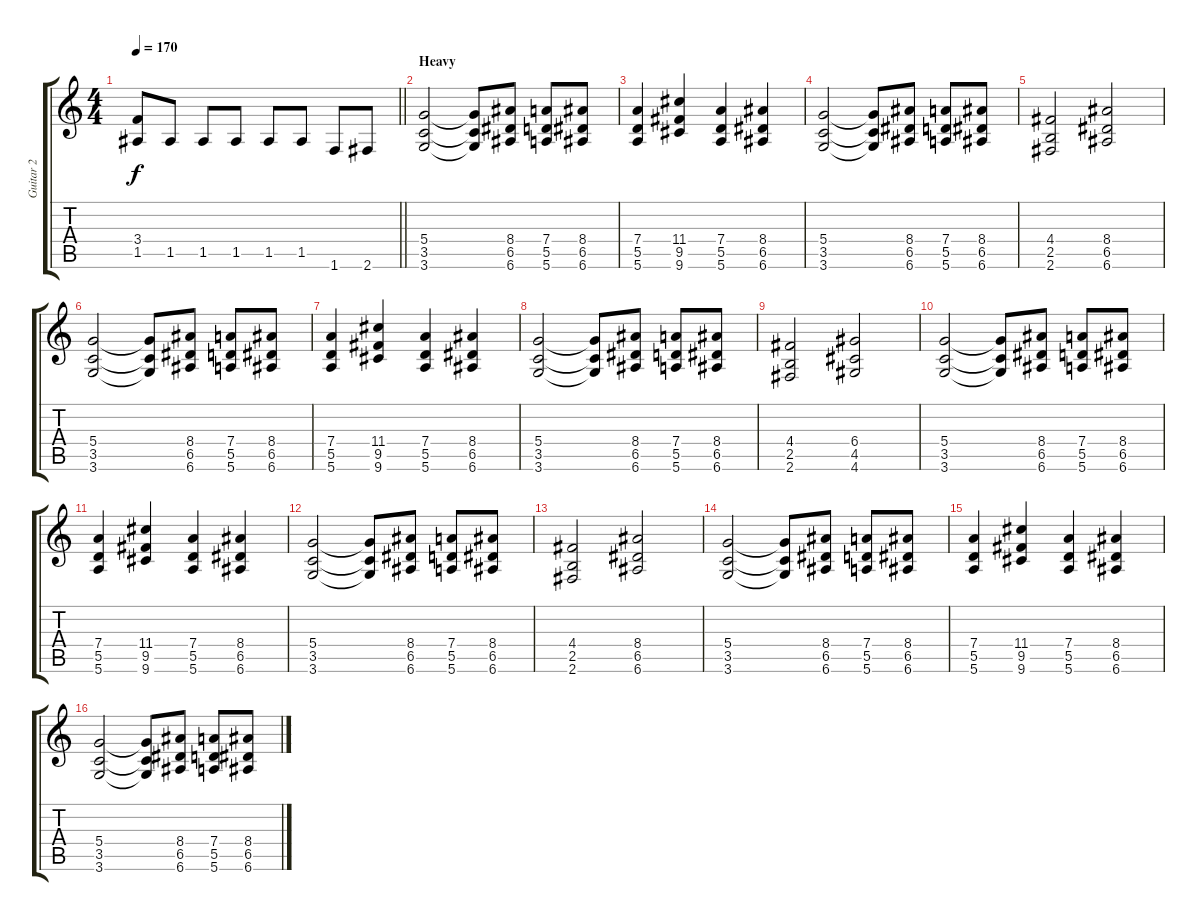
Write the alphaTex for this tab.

\track ("Guitar 2" "Guitar 2") {instrument distortionguitar}
\staff {score tabs}
\tuning (E4 B3 G3 D3 A2 E2) {hide}
\ts (4 4)
\tempo 170
\clef g2
\barLineRight lightlight
\ks c
(3.4 1.5).8{dy f} 1.5.8 1.5.8 1.5.8 1.5.8 1.5.8 1.6.8 2.6.8 |
\section ("" "Heavy")
(5.4 3.5 3.6).2 (5.4{t} 3.5{t} 3.6{t}).8 (8.4 6.5 6.6).8 (7.4 5.5 5.6).8 (8.4 6.5 6.6).8 |
(7.4 5.5 5.6).4 (11.4 9.5 9.6).4 (7.4 5.5 5.6).4 (8.4 6.5 6.6).4 |
(5.4 3.5 3.6).2 (5.4{t} 3.5{t} 3.6{t}).8 (8.4 6.5 6.6).8 (7.4 5.5 5.6).8 (8.4 6.5 6.6).8 |
(4.4 2.5 2.6).2 (8.4 6.5 6.6).2 |
(5.4 3.5 3.6).2 (5.4{t} 3.5{t} 3.6{t}).8 (8.4 6.5 6.6).8 (7.4 5.5 5.6).8 (8.4 6.5 6.6).8 |
(7.4 5.5 5.6).4 (11.4 9.5 9.6).4 (7.4 5.5 5.6).4 (8.4 6.5 6.6).4 |
(5.4 3.5 3.6).2 (5.4{t} 3.5{t} 3.6{t}).8 (8.4 6.5 6.6).8 (7.4 5.5 5.6).8 (8.4 6.5 6.6).8 |
(4.4 2.5 2.6).2 (6.4 4.5 4.6).2 |
(5.4 3.5 3.6).2 (5.4{t} 3.5{t} 3.6{t}).8 (8.4 6.5 6.6).8 (7.4 5.5 5.6).8 (8.4 6.5 6.6).8 |
(7.4 5.5 5.6).4 (11.4 9.5 9.6).4 (7.4 5.5 5.6).4 (8.4 6.5 6.6).4 |
(5.4 3.5 3.6).2 (5.4{t} 3.5{t} 3.6{t}).8 (8.4 6.5 6.6).8 (7.4 5.5 5.6).8 (8.4 6.5 6.6).8 |
(4.4 2.5 2.6).2 (8.4 6.5 6.6).2 |
(5.4 3.5 3.6).2 (5.4{t} 3.5{t} 3.6{t}).8 (8.4 6.5 6.6).8 (7.4 5.5 5.6).8 (8.4 6.5 6.6).8 |
(7.4 5.5 5.6).4 (11.4 9.5 9.6).4 (7.4 5.5 5.6).4 (8.4 6.5 6.6).4 |
(5.4 3.5 3.6).2 (5.4{t} 3.5{t} 3.6{t}).8 (8.4 6.5 6.6).8 (7.4 5.5 5.6).8 (8.4 6.5 6.6).8
